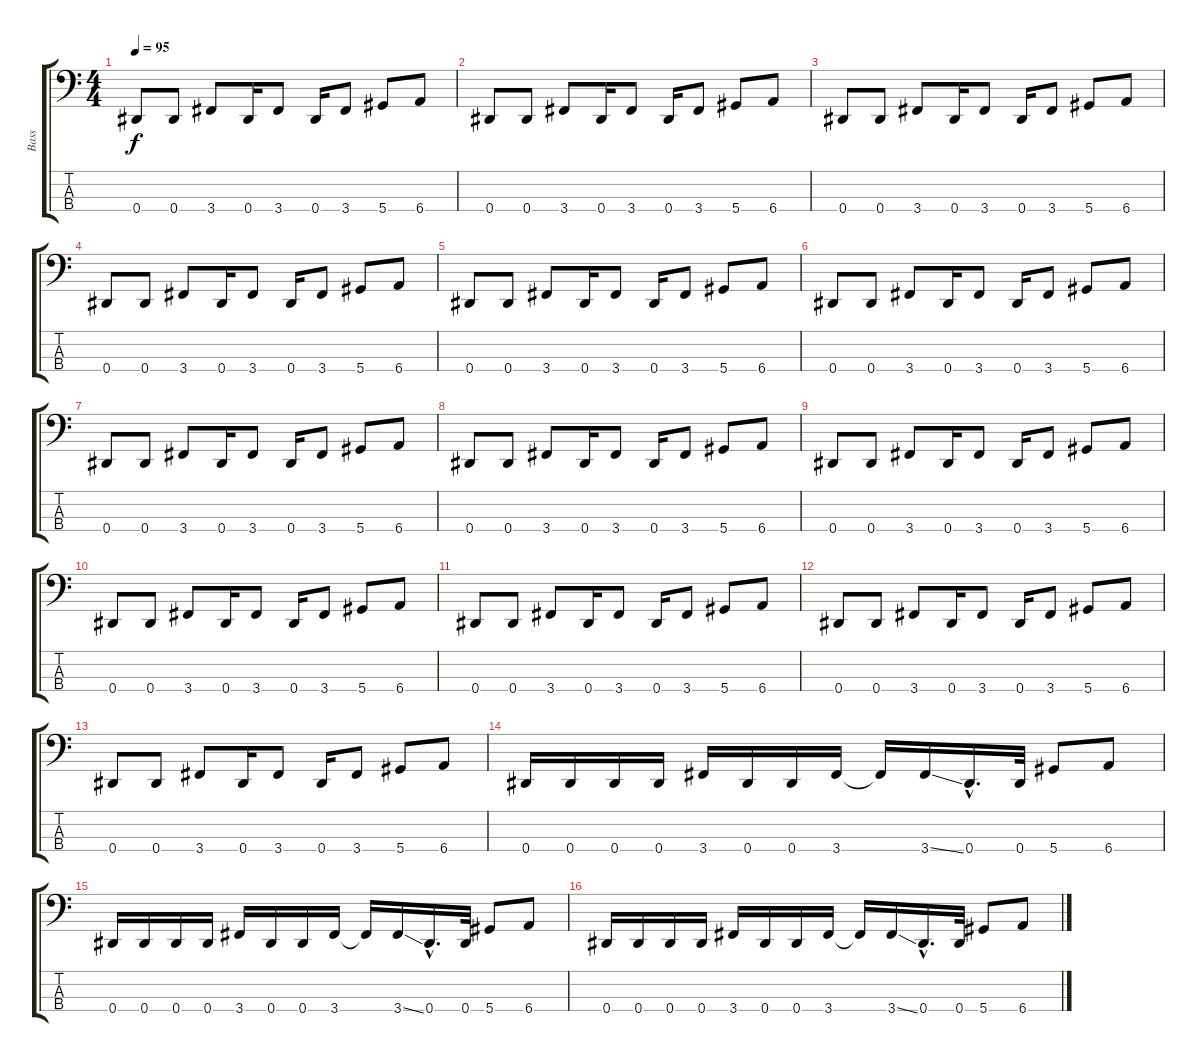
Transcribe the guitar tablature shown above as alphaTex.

\track ("Bass" "Bass") {instrument electricbasspick}
\staff {score tabs}
\tuning (Gb2 Db2 Ab1 Eb1) {hide}
\ts (4 4)
\tempo 95
\clef f4
\ks c
0.4.8{dy f} 0.4.8 3.4.8 0.4.16 3.4.8 0.4.16 3.4.8 5.4.8 6.4.8 |
0.4.8 0.4.8 3.4.8 0.4.16 3.4.8 0.4.16 3.4.8 5.4.8 6.4.8 |
0.4.8 0.4.8 3.4.8 0.4.16 3.4.8 0.4.16 3.4.8 5.4.8 6.4.8 |
0.4.8 0.4.8 3.4.8 0.4.16 3.4.8 0.4.16 3.4.8 5.4.8 6.4.8 |
0.4.8 0.4.8 3.4.8 0.4.16 3.4.8 0.4.16 3.4.8 5.4.8 6.4.8 |
0.4.8 0.4.8 3.4.8 0.4.16 3.4.8 0.4.16 3.4.8 5.4.8 6.4.8 |
0.4.8 0.4.8 3.4.8 0.4.16 3.4.8 0.4.16 3.4.8 5.4.8 6.4.8 |
0.4.8 0.4.8 3.4.8 0.4.16 3.4.8 0.4.16 3.4.8 5.4.8 6.4.8 |
0.4.8 0.4.8 3.4.8 0.4.16 3.4.8 0.4.16 3.4.8 5.4.8 6.4.8 |
0.4.8 0.4.8 3.4.8 0.4.16 3.4.8 0.4.16 3.4.8 5.4.8 6.4.8 |
0.4.8 0.4.8 3.4.8 0.4.16 3.4.8 0.4.16 3.4.8 5.4.8 6.4.8 |
0.4.8 0.4.8 3.4.8 0.4.16 3.4.8 0.4.16 3.4.8 5.4.8 6.4.8 |
0.4.8 0.4.8 3.4.8 0.4.16 3.4.8 0.4.16 3.4.8 5.4.8 6.4.8 |
0.4.16 0.4.16 0.4.16 0.4.16 3.4.16 0.4.16 0.4.16 3.4.16 3.4{t}.16 3.4{ss}.16 0.4{hac}.16{d} 0.4.32 5.4.8 6.4.8 |
0.4.16 0.4.16 0.4.16 0.4.16 3.4.16 0.4.16 0.4.16 3.4.16 3.4{t}.16 3.4{ss}.16 0.4{hac}.16{d} 0.4.32 5.4.8 6.4.8 |
0.4.16 0.4.16 0.4.16 0.4.16 3.4.16 0.4.16 0.4.16 3.4.16 3.4{t}.16 3.4{ss}.16 0.4{hac}.16{d} 0.4.32 5.4.8 6.4.8
